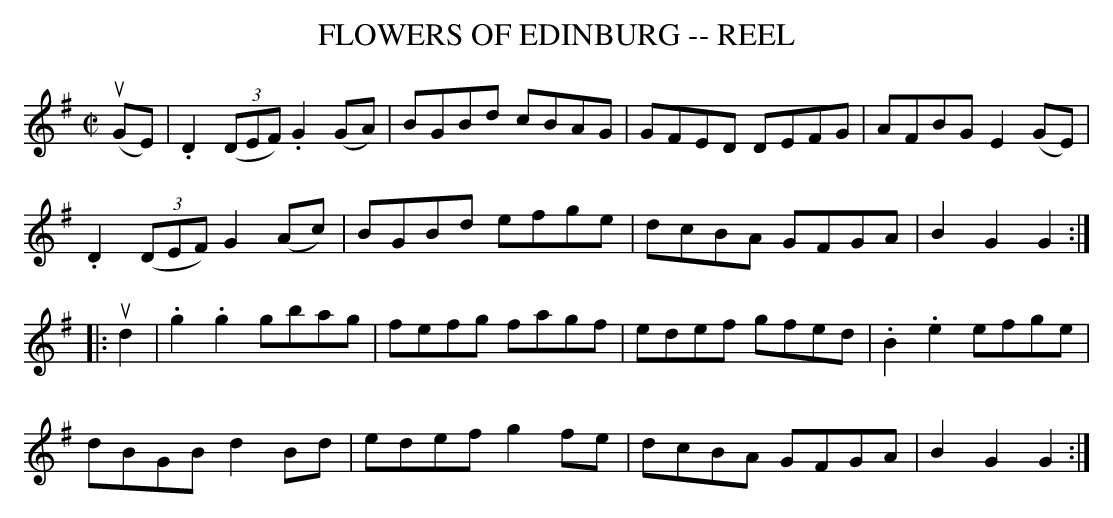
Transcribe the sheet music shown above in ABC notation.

X:1
T:FLOWERS OF EDINBURG -- REEL
M:C|
L:1/8
K:G
 (uGE)|.D2((3DEF) .G2(GA) | BGBd cBAG | GFED DEFG | AFBG  E2(GE) |
       .D2((3DEF)  G2(Ac) | BGBd efge | dcBA GFGA | B2G2  G2    :|
|:ud2 |.g2.g2      gbag   | fefg fagf | edef gfed |.B2.e2 efge   |
        dBGB       d2Bd   | edef g2fe | dcBA GFGA | B2G2  G2    :|
